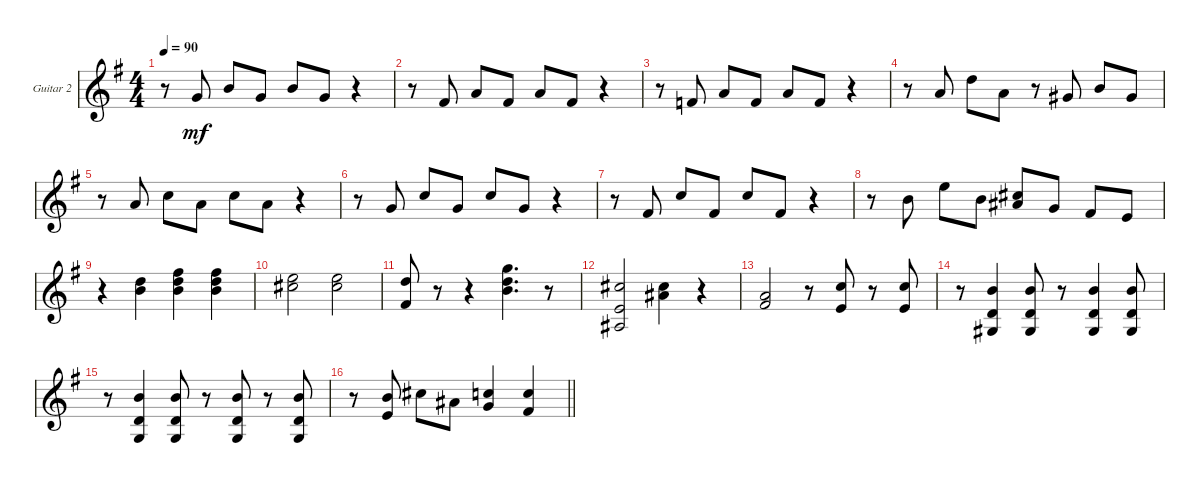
\defaultSystemsLayout 4
\bracketExtendMode groupsimilarinstruments
\firstSystemTrackNameOrientation horizontal
\otherSystemsTrackNameOrientation horizontal
\track ("Nylon Guitar" "Guitar 2") {instrument acousticguitarnylon}
\staff {score}
\tuning (E4 B3 G3 D3 A2 E2)
\ts (4 4)
\tempo 90
\clef g2
\ks g
r.8{dy mf instrument acousticguitarnylon} 0.3.8 0.2.8 0.3.8 0.2.8 0.3.8 r.4 |
r.8 4.4.8 2.3.8 4.4.8 2.3.8 4.4.8 r.4 |
r.8 3.4.8 2.3.8 3.4.8 2.3.8 3.4.8 r.4 |
r.8 2.3.8 3.2.8 2.3.8 r.8 1.3.8 0.2.8 1.3.8 |
r.8 2.3.8 1.2.8 2.3.8 1.2.8 2.3.8 r.4 |
r.8 0.3.8 1.2.8 0.3.8 1.2.8 0.3.8 r.4 |
r.8 4.4.8 1.2.8 4.4.8 1.2.8 4.4.8 r.4 |
r.8 0.2.8 0.1.8 0.2.8 (2.2 3.3).8 0.3.8 4.4.8 2.4.8 |
r.4 (3.2 4.3).4 (3.2 4.3 2.1).4 (3.2 4.3 2.1).4 |
(0.1 2.2).2 (0.1 2.2).2 |
(3.2 4.4).8 r.8 r.4 (3.1 3.2 4.3).4{d} r.8 |
(2.2 2.4 1.5).2 (2.2 3.3).4 r.4 |
(4.4 2.3).2 r.8 (1.2 2.4).8 r.8 (1.2 2.4).8 |
r.8 (0.2 0.4 4.6).4 (0.2 0.4 4.6).8 r.8 (0.2 0.4 4.6).4 (0.2 0.4 4.6).8 |
r.8 (0.2 0.4 3.6).4 (0.2 0.4 3.6).8 r.8 (0.2 0.4 3.6).8 r.8 (0.2 0.4 3.6).8 |
\barLineRight lightlight
r.8 (2.4 0.2).8 2.2.8 3.3.8 (1.2 0.3).4 (1.2 4.4).4
